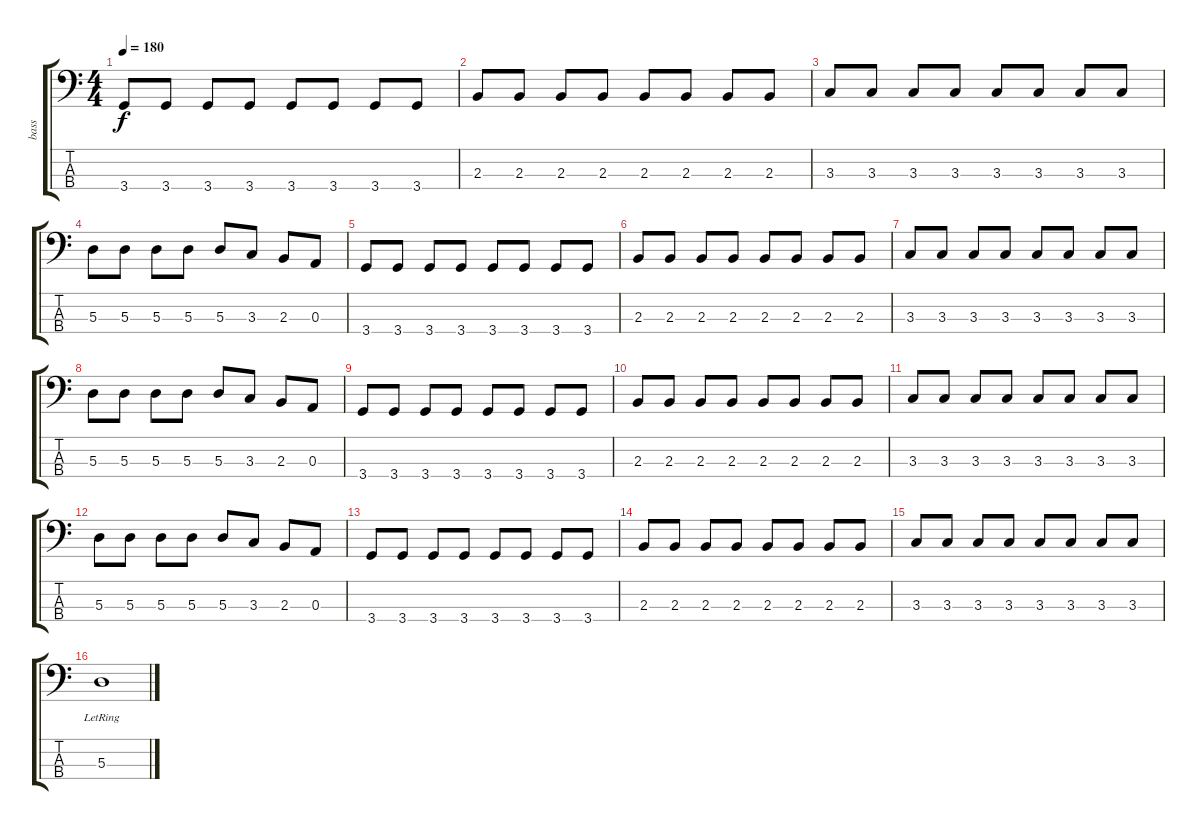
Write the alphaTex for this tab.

\track ("bass" "bass") {instrument electricbassfinger}
\staff {score tabs}
\tuning (G2 D2 A1 E1) {hide}
\ts (4 4)
\tempo 180
\clef f4
\ks c
3.4.8{dy f} 3.4.8 3.4.8 3.4.8 3.4.8 3.4.8 3.4.8 3.4.8 |
2.3.8 2.3.8 2.3.8 2.3.8 2.3.8 2.3.8 2.3.8 2.3.8 |
3.3.8 3.3.8 3.3.8 3.3.8 3.3.8 3.3.8 3.3.8 3.3.8 |
5.3.8 5.3.8 5.3.8 5.3.8 5.3.8 3.3.8 2.3.8 0.3.8 |
3.4.8 3.4.8 3.4.8 3.4.8 3.4.8 3.4.8 3.4.8 3.4.8 |
2.3.8 2.3.8 2.3.8 2.3.8 2.3.8 2.3.8 2.3.8 2.3.8 |
3.3.8 3.3.8 3.3.8 3.3.8 3.3.8 3.3.8 3.3.8 3.3.8 |
5.3.8 5.3.8 5.3.8 5.3.8 5.3.8 3.3.8 2.3.8 0.3.8 |
3.4.8 3.4.8 3.4.8 3.4.8 3.4.8 3.4.8 3.4.8 3.4.8 |
2.3.8 2.3.8 2.3.8 2.3.8 2.3.8 2.3.8 2.3.8 2.3.8 |
3.3.8 3.3.8 3.3.8 3.3.8 3.3.8 3.3.8 3.3.8 3.3.8 |
5.3.8 5.3.8 5.3.8 5.3.8 5.3.8 3.3.8 2.3.8 0.3.8 |
3.4.8{volume 3} 3.4.8 3.4.8 3.4.8 3.4.8 3.4.8 3.4.8 3.4.8 |
2.3.8 2.3.8 2.3.8 2.3.8 2.3.8 2.3.8 2.3.8 2.3.8 |
3.3.8 3.3.8 3.3.8 3.3.8 3.3.8 3.3.8 3.3.8 3.3.8 |
5.3{lr}.1
